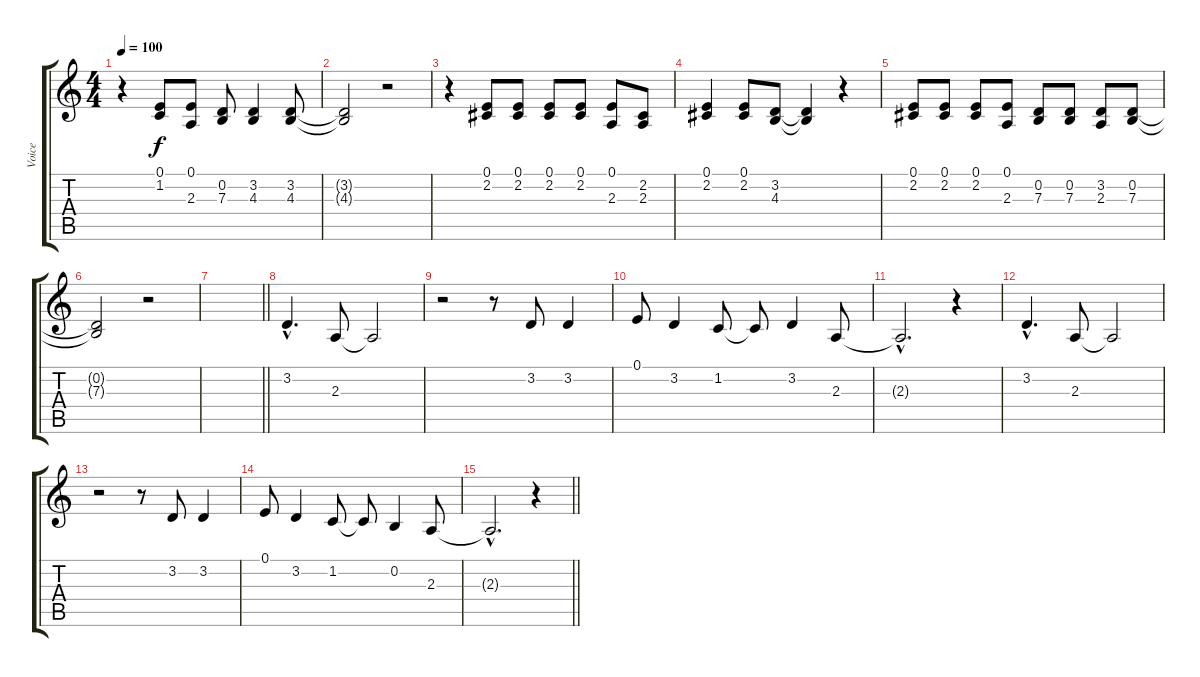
\track ("Voice" "Voice") {instrument altosax}
\staff {score tabs}
\tuning (E4 B3 G3 D3 A2 E2) {hide}
\ts (4 4)
\tempo 100
\clef g2
\ks c
r.4{dy f} (0.1 1.2).8 (0.1 2.3).8 (0.2 7.3).8 (3.2 4.3).4 (3.2 4.3).8 |
(3.2{t} 4.3{t}).2 r.2 |
r.4 (0.1 2.2).8 (0.1 2.2).8 (0.1 2.2).8 (0.1 2.2).8 (0.1 2.3).8 (2.2 2.3).8 |
(0.1 2.2).4 (0.1 2.2).8 (3.2 4.3).8 (3.2{t} 4.3{t}).4 r.4 |
(0.1 2.2).8 (0.1 2.2).8 (0.1 2.2).8 (0.1 2.3).8 (0.2 7.3).8 (0.2 7.3).8 (3.2 2.3).8 (0.2 7.3).8 |
(0.2{t} 7.3{t}).2 r.2 |
\barLineRight lightlight
|
3.2{hac}.4{d} 2.3.8 2.3{t}.2 |
r.2 r.8 3.2.8 3.2.4 |
0.1.8 3.2.4 1.2.8 1.2{t}.8 3.2.4 2.3.8 |
2.3{hac t}.2{d} r.4 |
3.2{hac}.4{d} 2.3.8 2.3{t}.2 |
r.2 r.8 3.2.8 3.2.4 |
0.1.8 3.2.4 1.2.8 1.2{t}.8 0.2.4 2.3.8 |
\barLineRight lightlight
2.3{hac t}.2{d} r.4
